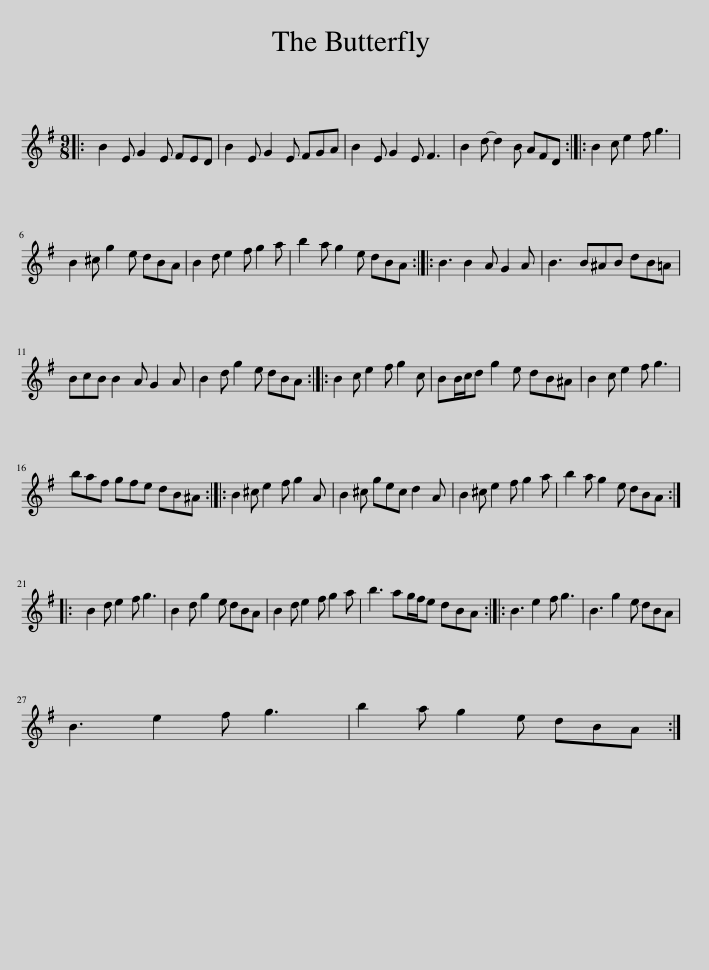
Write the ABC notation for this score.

X:1
L:1/8
M:9/8
I:linebreak $
K:Emin
V:1 treble
V:1
|: B2 E G2 E FED | B2 E G2 E FGA | B2 E G2 E F3 | B2 d- d2 B AFD :: B2 c e2 f g3 |$ %5
 B2 ^c g2 e dBA | B2 d e2 f g2 a | b2 a g2 e dBA :: B3 B2 A G2 A | B3 B^AB dB=A |$ %10
 BcB B2 A G2 A | B2 d g2 e dBA :: B2 c e2 f g2 c | BB/c/d g2 e dB^A | B2 c e2 f g3 |$ %15
 baf gfe dB^A :: B2 ^c e2 f g2 A | B2 ^c gec d2 A | B2 ^c e2 f g2 a | b2 a g2 e dBA ::$ %20
 B2 d e2 f g3 | B2 d g2 e dBA | B2 d e2 f g2 a | b3 ag/f/e dBA :: B3 e2 f g3 | %25
 B3 g2 e dBA |$ B3 e2 f g3 | b2 a g2 e dBA :| %28
